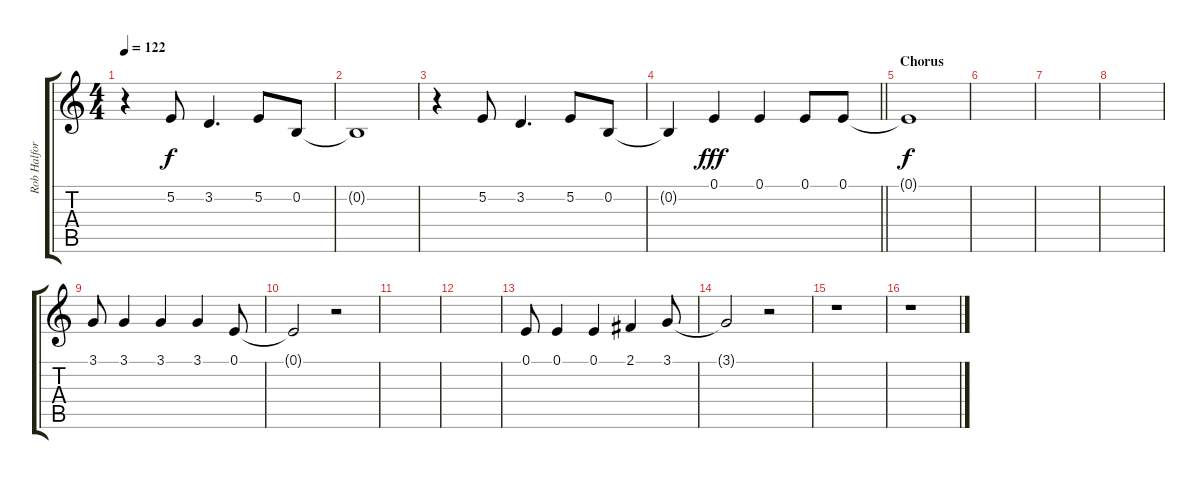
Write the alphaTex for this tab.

\track ("Rob Halford" "Rob Halfor") {instrument altosax}
\staff {score tabs}
\tuning (E4 B3 G3 D3 A2 E2) {hide}
\ts (4 4)
\tempo 122
\clef g2
\ks c
r.4{dy f} 5.2.8 3.2.4{d} 5.2.8 0.2.8 |
0.2{t}.1 |
r.4 5.2.8 3.2.4{d} 5.2.8 0.2.8 |
\barLineRight lightlight
0.2{t}.4 0.1.4{dy fff volume 16 instrument recorder} 0.1.4 0.1.8 0.1.8{volume 10 instrument recorder} |
\section ("" "Chorus")
0.1{t}.1{dy f} |
|
|
|
3.1.8{volume 14 instrument altosax} 3.1.4 3.1.4 3.1.4 0.1.8 |
0.1{t}.2 r.2 |
|
|
0.1.8 0.1.4 0.1.4 2.1.4 3.1.8 |
3.1{t}.2 r.2 |
r.1 |
r.1
